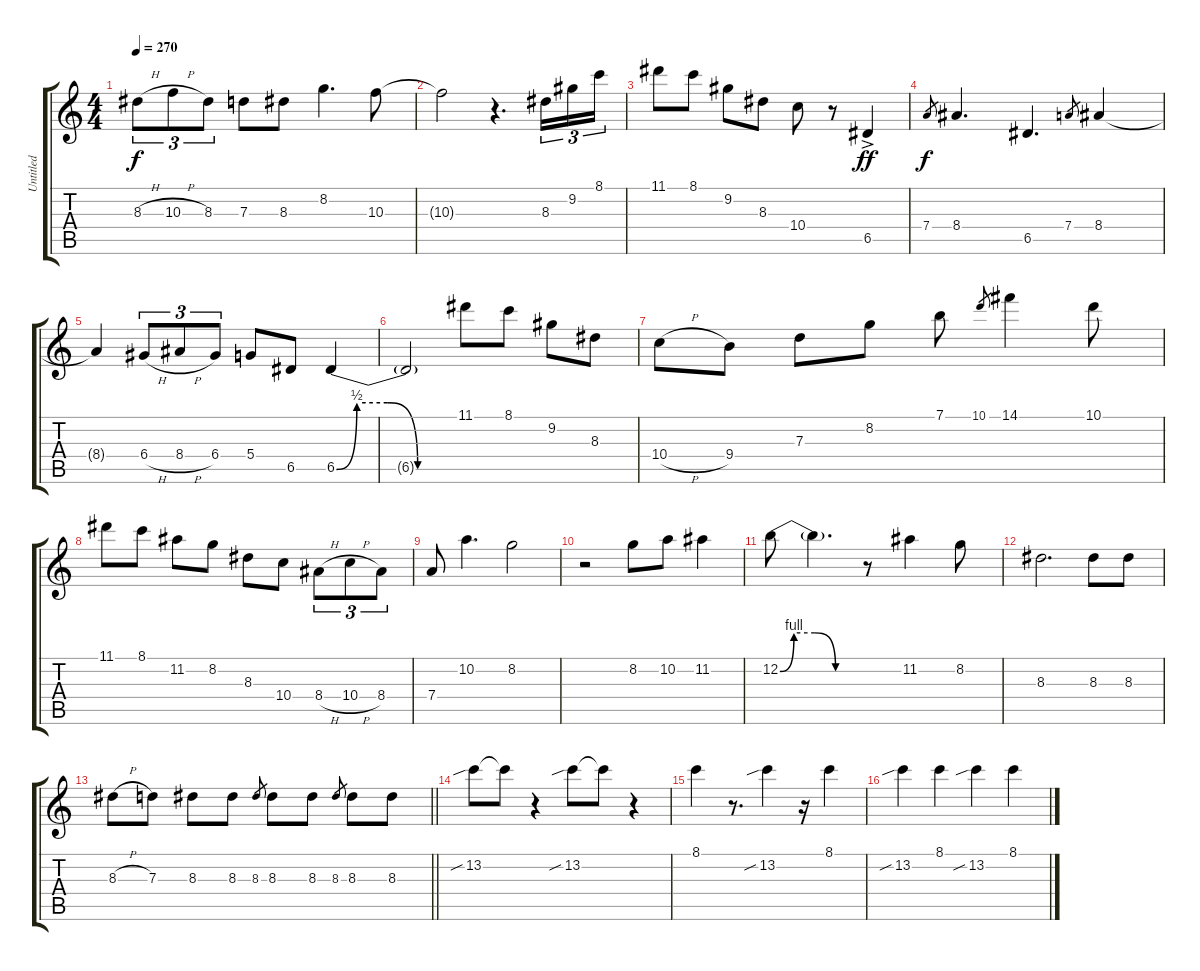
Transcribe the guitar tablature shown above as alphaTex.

\track ("Untitled" "Untitled") {instrument acousticguitarsteel}
\staff {score tabs}
\tuning (E4 B3 G3 D3 A2 E2) {hide}
\ts (4 4)
\tempo 270
\clef g2
\ks c
8.3{h}.8{tu (3 2) dy f} 10.3{h}.8{tu (3 2)} 8.3.8{tu (3 2)} 7.3.8 8.3.8 8.2.4{d} 10.3.8 |
10.3{t}.2 r.4{d} 8.3.16{tu (3 2)} 9.2.16{tu (3 2)} 8.1.16{tu (3 2)} |
11.1.8 8.1.8 9.2.8 8.3.8 10.4.8 r.8 6.5{ac}.4{dy ff} |
7.4.8{gr dy f} 8.4.4{d} 6.5.4{d} 7.4.8{gr} 8.4.4 |
8.4{t}.4 6.4{h}.8{tu (3 2)} 8.4{h}.8{tu (3 2)} 6.4.8{tu (3 2)} 5.4.8 6.5.8 6.5{be (custom 0 0 10 2 25 2 40 0 60 0)}.4 |
6.5{t}.2 11.1.8 8.1.8 9.2.8 8.3.8 |
10.4{h}.8 9.4.8 7.3.8 8.2.8 7.1.8 10.1.8{gr} 14.1.4 10.1.8 |
11.1.8 8.1.8 11.2.8 8.2.8 8.3.8 10.4.8 8.4{h}.8{tu (3 2)} 10.4{h}.8{tu (3 2)} 8.4.8{tu (3 2)} |
7.4.8 10.2.4{d} 8.2.2 |
r.2 8.2.8 10.2.8 11.2.4 |
12.2{be (custom 0 0 10 4 25 4 40 0 60 0)}.8 12.2{t}.4{d} r.8 11.2.4 8.2.8 |
8.3.2{d} 8.3.8 8.3.8 |
\barLineRight lightlight
8.3{h}.8 7.3.8 8.3.8 8.3.8 8.3.8{gr} 8.3.8 8.3.8 8.3.8{gr} 8.3.8 8.3.8 |
13.2{sib}.8 13.2{t}.8 r.4 13.2{sib}.8 13.2{t}.8 r.4 |
8.1.4 r.8{d} 13.2{sib}.4 r.16 8.1.4 |
13.2{sib}.4 8.1.4 13.2{sib}.4 8.1.4
